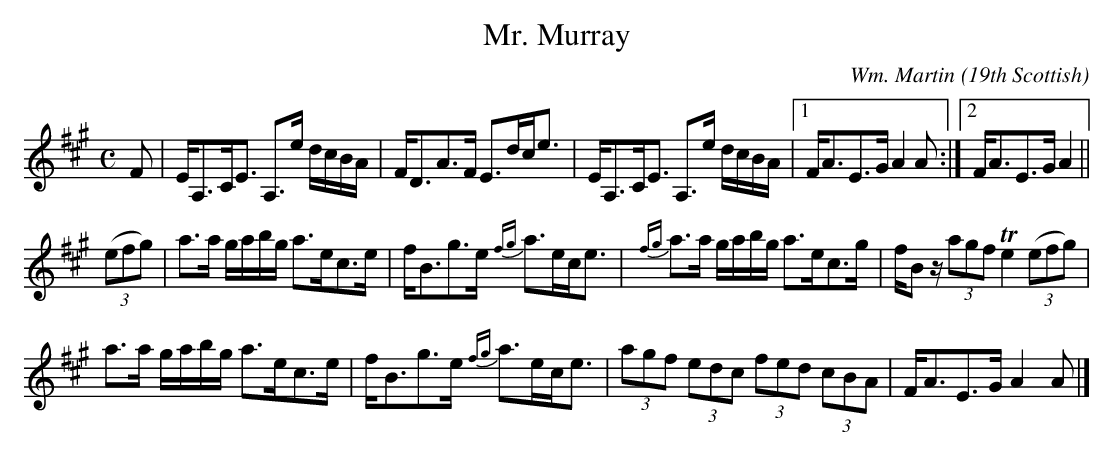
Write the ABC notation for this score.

X:1
T:Mr. Murray
C:Wm. Martin
O:19th Scottish
Q:222
M:C
L:1/8
K:A
F|E<A,C<E A,>e d/c/B/A/|F<DA>F E>dc<e|\
E<A,C<E A,>e d/c/B/A/|[1F<AE>G A2 A:|[2F<AE>G A2 ||
(3(efg)|a>a g/a/b/g/ a>ec>e|f<Bg>e {fg}a>ec<e|\
{fg}a>a g/a/b/g/ a>ec>g|f/B z/ (3agf Te2 (3(efg)|
a>a g/a/b/g/ a>ec>e|f<Bg>e {fg}a>ec<e|\
(3agf (3edc (3fed (3cBA|F<AE>G A2 A|]
